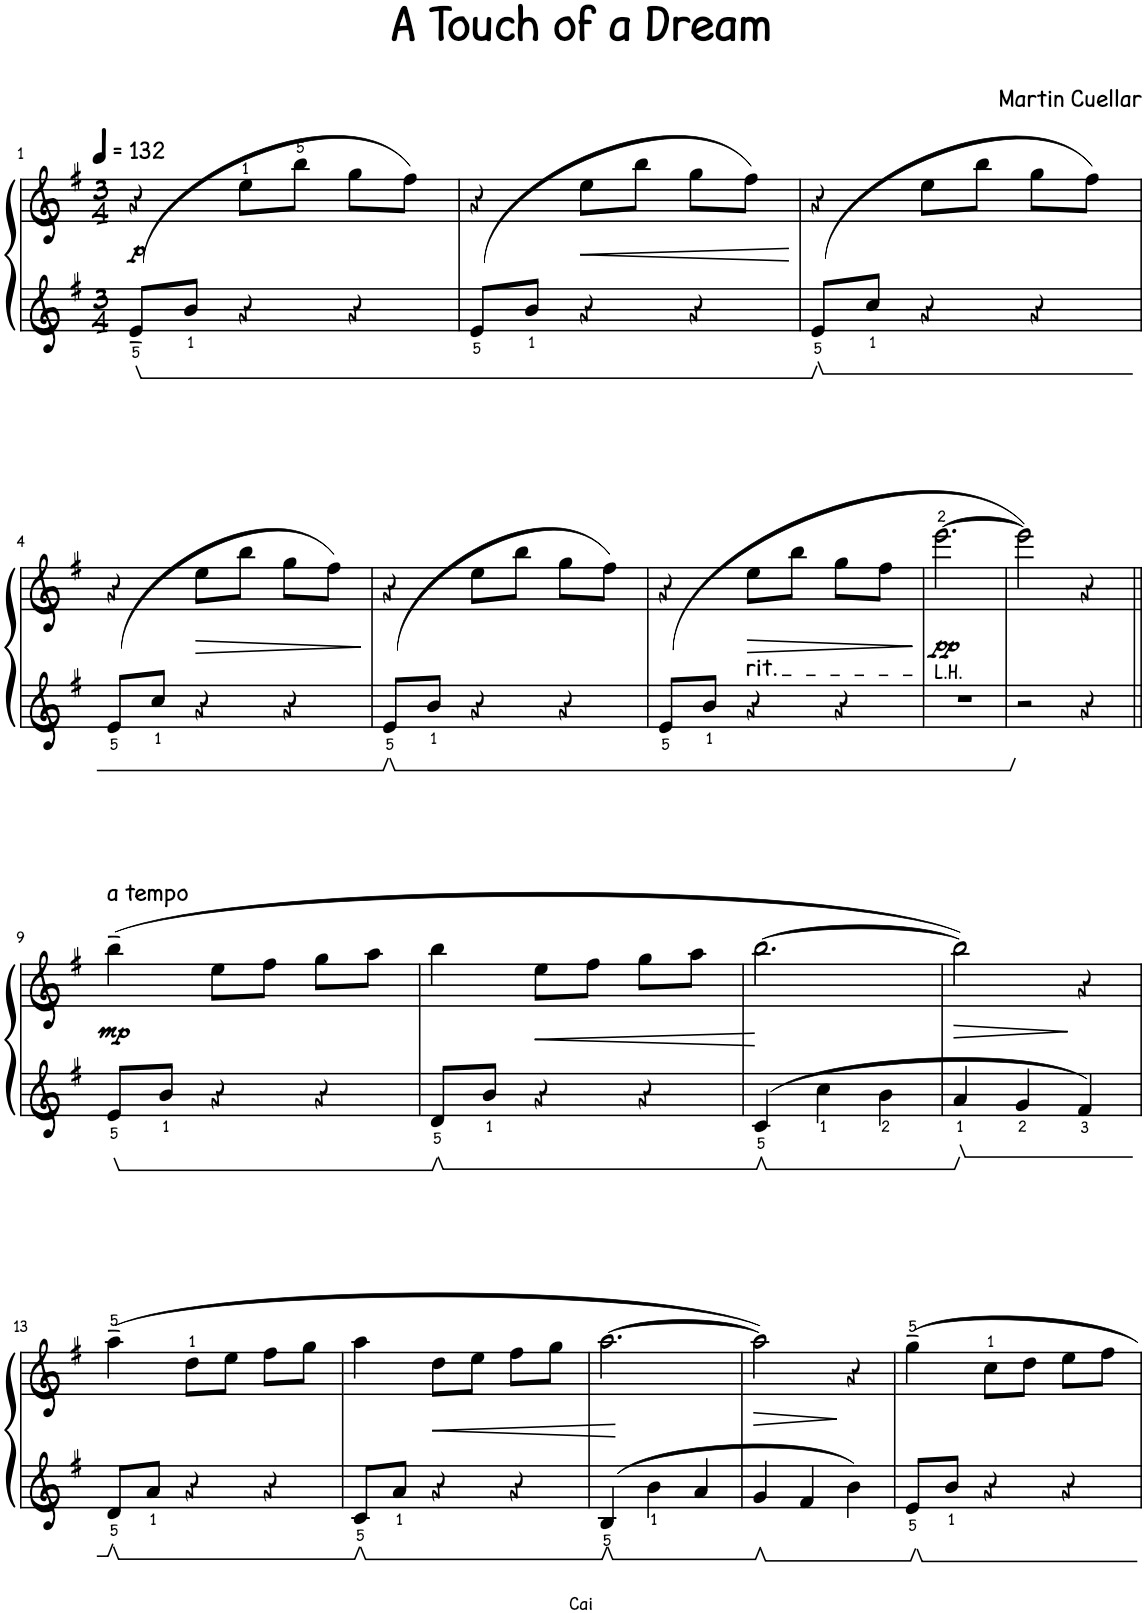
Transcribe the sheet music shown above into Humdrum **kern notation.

**kern	**kern	**dynam
*part1	*part1	*part1
*staff2	*staff1	*staff1/2
*I"钢琴	*	*
*clefG2	*clefG2	*
*k[f#]	*k[f#]	*
*M3/4	*M3/4	*
*MM132	*MM132	*
=1	=1	=1
!	!	!LO:DY:b
(>8e~/L	4r	p
8b/J	.	.
4r	8ee\L	.
.	8bb\J	.
4r	8gg\L	.
.	(8ff#\J	.
=2	=2	=2
(>8e/L	4r	.
8b/J	.	.
!	!	!LO:HP:b
4r	8ee\L	<
.	8bb\J	.
4r	8gg\L	.
.	8ff#\J)	.
.	.	[
=3	=3	=3
(>8e/L	4r	.
8cc/J	.	.
4r	8ee\L	.
.	8bb\J	.
4r	8gg\L	.
.	8ff#\J)	.
!!LO:LB:g=z
=4	=4	=4
(>8e/L	4r	.
8cc/J	.	.
!	!	!LO:HP:b
4r	8ee\L	>
.	8bb\J	.
4r	8gg\L	.
.	8ff#\J)	.
.	.	]
=5	=5	=5
(>8e/L	4r	.
8b/J	.	.
4r	8ee\L	.
.	8bb\J	.
4r	8gg\L	.
.	8ff#\J)	.
=6	=6	=6
8e/L	4r	.
8b/J	.	.
!	!LO:TX:b:t=rit.	!
!	!	!LO:HP:b
4r	8ee\L	>
.	8bb\J	.
4r	8gg\L	.
.	8ff#\J	.
.	.	]
=7	=7	=7
!	!LO:TX:b:t=L.H.	!
!	!	!LO:DY:b
2.r	[2.eee\	pp
=8	=8	=8
2r	2eee\])	.
4r	4r	.
!!LO:LB:g=z
=9||	=9||	=9||
!	!LO:TX:a:B:t=a tempo	!
!	!	!LO:DY:b
8e/L	(4bb~\	mp
8b/J	.	.
4r	8ee\L	.
.	8ff#\J	.
4r	8gg\L	.
.	8aa\J	.
=10	=10	=10
8d/L	4bb\	.
8b/J	.	.
!	!	!LO:HP:b
4r	8ee\L	<
.	8ff#\J	.
4r	8gg\L	.
.	8aa\J	.
=11	=11	=11
4c/	[2.bb\	.
4cc\	.	.
4b\	.	.
.	.	[
=12	=12	=12
!	!	!LO:HP:b
4a/	2bb\])	>
4g/	.	.
4f#/	4r	]
!!LO:LB:g=z
=13	=13	=13
8d/L	(4aa~\	.
8a/J	.	.
4r	8dd\L	.
.	8ee\J	.
4r	8ff#\L	.
.	8gg\J	.
=14	=14	=14
8c/L	4aa\	.
8a/J	.	.
!	!	!LO:HP:b
4r	8dd\L	<
.	8ee\J	.
4r	8ff#\L	.
.	8gg\J	.
=15	=15	=15
4B/	[2.aa\	.
4b\	.	.
4a/	.	.
.	.	[
=16	=16	=16
!	!	!LO:HP:b
4g/	2aa\])	>
4f#/	.	.
4b\	4r	]
=17	=17	=17
8e/L	4gg~\	.
8b/J	.	.
4r	8cc\L	.
.	8dd\J	.
4r	8ee\L	.
.	8ff#\J	.
=	=	=
*-	*-	*-
